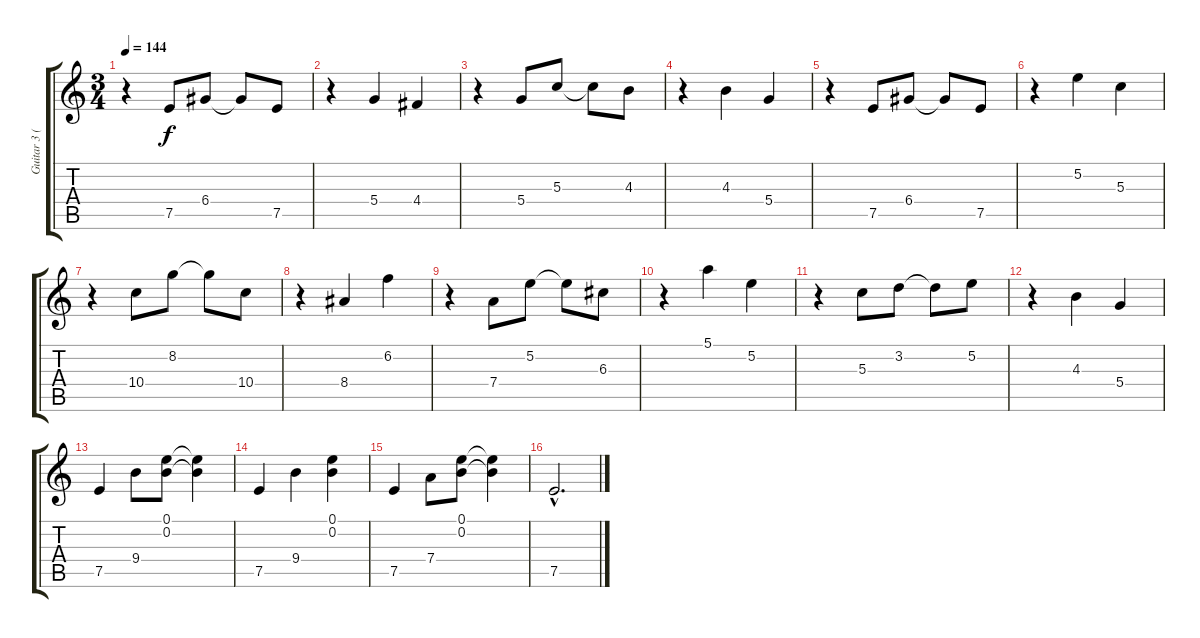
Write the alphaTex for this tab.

\track ("Guitar 3 (Disto)" "Guitar 3 (") {instrument distortionguitar}
\staff {score tabs}
\tuning (E4 B3 G3 D3 A2 E2) {hide}
\ts (3 4)
\tempo 144
\clef g2
\ks c
r.4{dy f} 7.5.8 6.4.8 6.4{t}.8 7.5.8 |
r.4 5.4.4 4.4.4 |
r.4 5.4.8 5.3.8 5.3{t}.8 4.3.8 |
r.4 4.3.4 5.4.4 |
r.4 7.5.8 6.4.8 6.4{t}.8 7.5.8 |
r.4 5.2.4 5.3.4 |
r.4 10.4.8 8.2.8 8.2{t}.8 10.4.8 |
r.4 8.4.4 6.2.4 |
r.4 7.4.8 5.2.8 5.2{t}.8 6.3.8 |
r.4 5.1.4 5.2.4 |
r.4 5.3.8 3.2.8 3.2{t}.8 5.2.8 |
r.4 4.3.4 5.4.4 |
7.5.4 9.4.8 (0.1 0.2).8 (0.1{t} 0.2{t}).4 |
7.5.4 9.4.4 (0.1 0.2).4 |
7.5.4 7.4.8 (0.1 0.2).8 (0.1{t} 0.2{t}).4 |
7.5{hac}.2{d}
